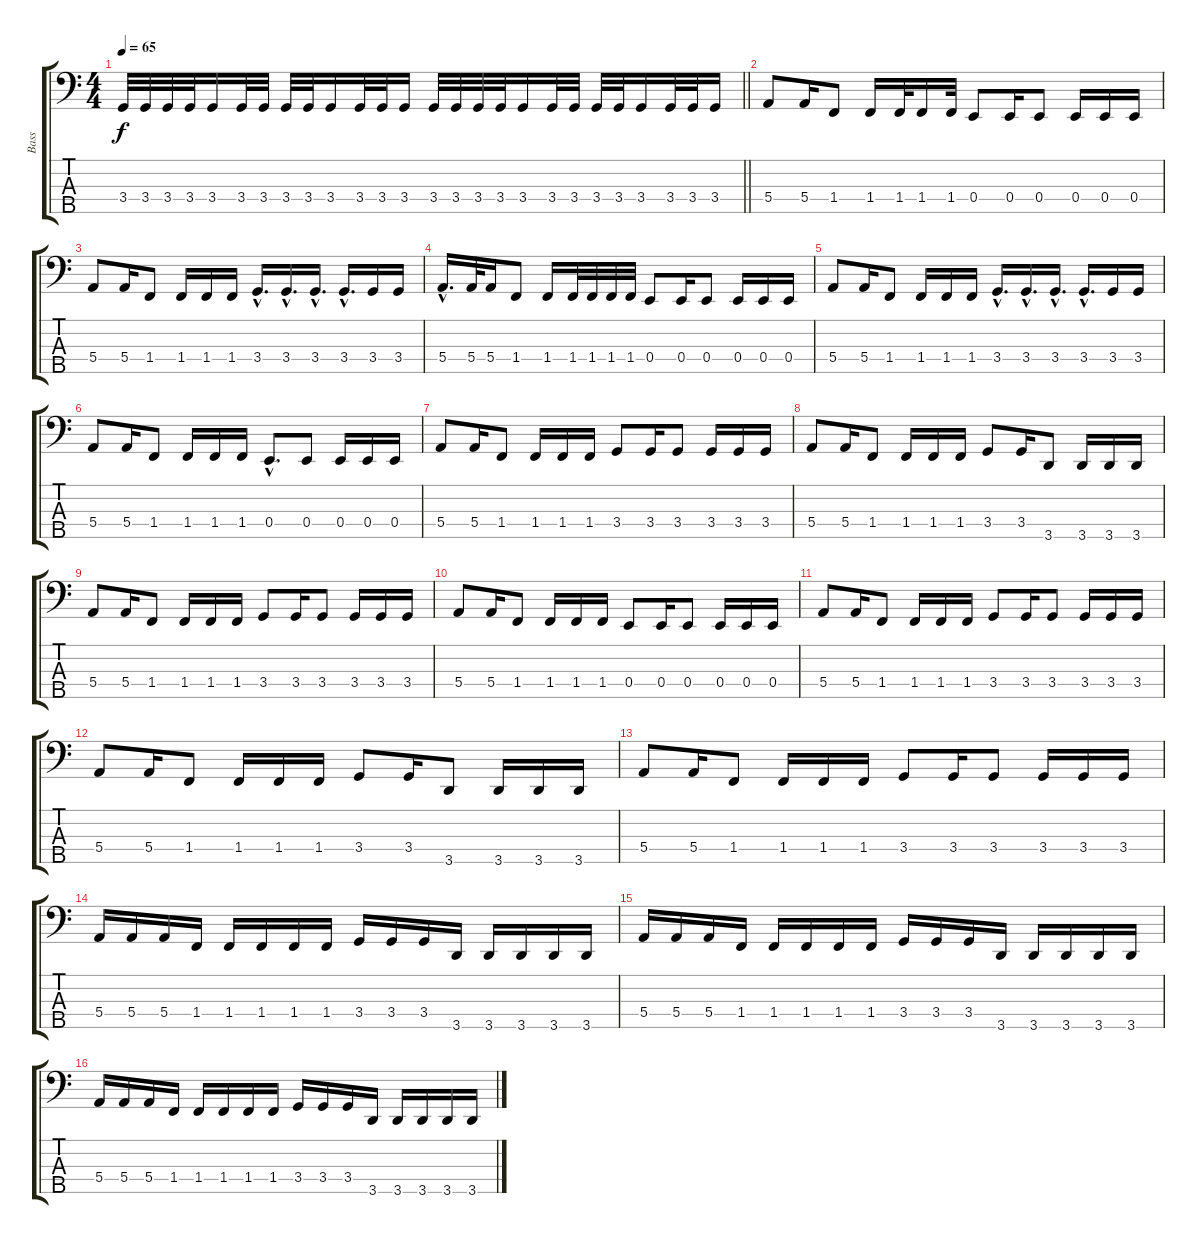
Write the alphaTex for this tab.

\track ("Bass" "Bass") {instrument electricbassfinger}
\staff {score tabs}
\tuning (G2 D2 A1 E1 B0) {hide}
\ts (4 4)
\tempo 65
\clef f4
\barLineRight lightlight
\ks c
3.4.32{dy f} 3.4.32 3.4.32 3.4.32 3.4.16 3.4.32 3.4.32 3.4.32 3.4.32 3.4.16 3.4.32 3.4.32 3.4.16 3.4.32 3.4.32 3.4.32 3.4.32 3.4.16 3.4.32 3.4.32 3.4.32 3.4.32 3.4.16 3.4.32 3.4.32 3.4.16 |
\section ("" "")
5.4.8 5.4.16 1.4.8 1.4.16 1.4.32 1.4.16 1.4.32 0.4.8 0.4.16 0.4.8 0.4.16 0.4.16 0.4.16 |
5.4.8 5.4.16 1.4.8 1.4.16 1.4.16 1.4.16 3.4{hac}.16{d} 3.4{hac}.16{d} 3.4{hac}.16{d} 3.4{hac}.16{d} 3.4.16 3.4.16 |
5.4{hac}.16{d} 5.4.32 5.4.16 1.4.8 1.4.16 1.4.32 1.4.32 1.4.32 1.4.32 0.4.8 0.4.16 0.4.8 0.4.16 0.4.16 0.4.16 |
5.4.8 5.4.16 1.4.8 1.4.16 1.4.16 1.4.16 3.4{hac}.16{d} 3.4{hac}.16{d} 3.4{hac}.16{d} 3.4{hac}.16{d} 3.4.16 3.4.16 |
5.4.8 5.4.16 1.4.8 1.4.16 1.4.16 1.4.16 0.4{hac}.8{d} 0.4.8 0.4.16 0.4.16 0.4.16 |
5.4.8 5.4.16 1.4.8 1.4.16 1.4.16 1.4.16 3.4.8 3.4.16 3.4.8 3.4.16 3.4.16 3.4.16 |
5.4.8 5.4.16 1.4.8 1.4.16 1.4.16 1.4.16 3.4.8 3.4.16 3.5.8 3.5.16 3.5.16 3.5.16 |
5.4.8 5.4.16 1.4.8 1.4.16 1.4.16 1.4.16 3.4.8 3.4.16 3.4.8 3.4.16 3.4.16 3.4.16 |
5.4.8 5.4.16 1.4.8 1.4.16 1.4.16 1.4.16 0.4.8 0.4.16 0.4.8 0.4.16 0.4.16 0.4.16 |
5.4.8 5.4.16 1.4.8 1.4.16 1.4.16 1.4.16 3.4.8 3.4.16 3.4.8 3.4.16 3.4.16 3.4.16 |
5.4.8 5.4.16 1.4.8 1.4.16 1.4.16 1.4.16 3.4.8 3.4.16 3.5.8 3.5.16 3.5.16 3.5.16 |
5.4.8 5.4.16 1.4.8 1.4.16 1.4.16 1.4.16 3.4.8 3.4.16 3.4.8 3.4.16 3.4.16 3.4.16 |
5.4.16 5.4.16 5.4.16 1.4.16 1.4.16 1.4.16 1.4.16 1.4.16 3.4.16 3.4.16 3.4.16 3.5.16 3.5.16 3.5.16 3.5.16 3.5.16 |
5.4.16 5.4.16 5.4.16 1.4.16 1.4.16 1.4.16 1.4.16 1.4.16 3.4.16 3.4.16 3.4.16 3.5.16 3.5.16 3.5.16 3.5.16 3.5.16 |
5.4.16 5.4.16 5.4.16 1.4.16 1.4.16 1.4.16 1.4.16 1.4.16 3.4.16 3.4.16 3.4.16 3.5.16 3.5.16 3.5.16 3.5.16 3.5.16
